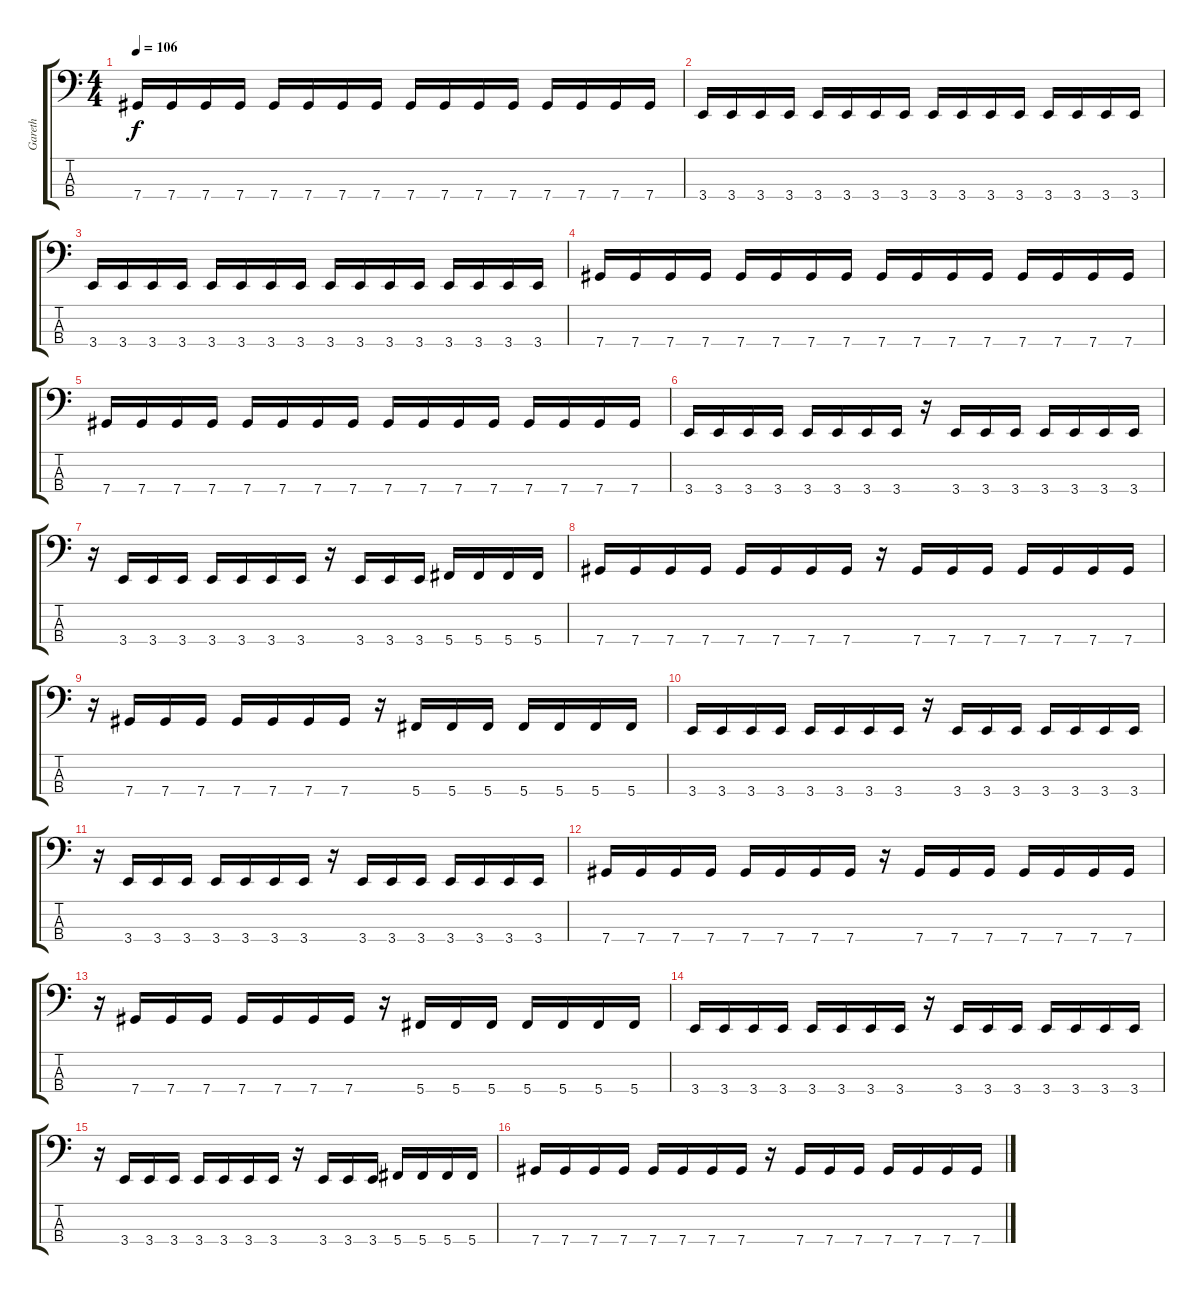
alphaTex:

\track ("Gareth" "Gareth") {instrument electricbassfinger}
\staff {score tabs}
\tuning (Gb2 Db2 Ab1 Db1) {hide}
\ts (4 4)
\tempo 106
\clef f4
\ks c
7.4.16{dy f} 7.4.16 7.4.16 7.4.16 7.4.16 7.4.16 7.4.16 7.4.16 7.4.16 7.4.16 7.4.16 7.4.16 7.4.16 7.4.16 7.4.16 7.4.16 |
3.4.16 3.4.16 3.4.16 3.4.16 3.4.16 3.4.16 3.4.16 3.4.16 3.4.16 3.4.16 3.4.16 3.4.16 3.4.16 3.4.16 3.4.16 3.4.16 |
3.4.16 3.4.16 3.4.16 3.4.16 3.4.16 3.4.16 3.4.16 3.4.16 3.4.16 3.4.16 3.4.16 3.4.16 3.4.16 3.4.16 3.4.16 3.4.16 |
7.4.16 7.4.16 7.4.16 7.4.16 7.4.16 7.4.16 7.4.16 7.4.16 7.4.16 7.4.16 7.4.16 7.4.16 7.4.16 7.4.16 7.4.16 7.4.16 |
7.4.16 7.4.16 7.4.16 7.4.16 7.4.16 7.4.16 7.4.16 7.4.16 7.4.16 7.4.16 7.4.16 7.4.16 7.4.16 7.4.16 7.4.16 7.4.16 |
3.4.16 3.4.16 3.4.16 3.4.16 3.4.16 3.4.16 3.4.16 3.4.16 r.16 3.4.16 3.4.16 3.4.16 3.4.16 3.4.16 3.4.16 3.4.16 |
r.16 3.4.16 3.4.16 3.4.16 3.4.16 3.4.16 3.4.16 3.4.16 r.16 3.4.16 3.4.16 3.4.16 5.4.16 5.4.16 5.4.16 5.4.16 |
7.4.16 7.4.16 7.4.16 7.4.16 7.4.16 7.4.16 7.4.16 7.4.16 r.16 7.4.16 7.4.16 7.4.16 7.4.16 7.4.16 7.4.16 7.4.16 |
r.16 7.4.16 7.4.16 7.4.16 7.4.16 7.4.16 7.4.16 7.4.16 r.16 5.4.16 5.4.16 5.4.16 5.4.16 5.4.16 5.4.16 5.4.16 |
3.4.16 3.4.16 3.4.16 3.4.16 3.4.16 3.4.16 3.4.16 3.4.16 r.16 3.4.16 3.4.16 3.4.16 3.4.16 3.4.16 3.4.16 3.4.16 |
r.16 3.4.16 3.4.16 3.4.16 3.4.16 3.4.16 3.4.16 3.4.16 r.16 3.4.16 3.4.16 3.4.16 3.4.16 3.4.16 3.4.16 3.4.16 |
7.4.16 7.4.16 7.4.16 7.4.16 7.4.16 7.4.16 7.4.16 7.4.16 r.16 7.4.16 7.4.16 7.4.16 7.4.16 7.4.16 7.4.16 7.4.16 |
r.16 7.4.16 7.4.16 7.4.16 7.4.16 7.4.16 7.4.16 7.4.16 r.16 5.4.16 5.4.16 5.4.16 5.4.16 5.4.16 5.4.16 5.4.16 |
3.4.16 3.4.16 3.4.16 3.4.16 3.4.16 3.4.16 3.4.16 3.4.16 r.16 3.4.16 3.4.16 3.4.16 3.4.16 3.4.16 3.4.16 3.4.16 |
r.16 3.4.16 3.4.16 3.4.16 3.4.16 3.4.16 3.4.16 3.4.16 r.16 3.4.16 3.4.16 3.4.16 5.4.16 5.4.16 5.4.16 5.4.16 |
7.4.16 7.4.16 7.4.16 7.4.16 7.4.16 7.4.16 7.4.16 7.4.16 r.16 7.4.16 7.4.16 7.4.16 7.4.16 7.4.16 7.4.16 7.4.16
